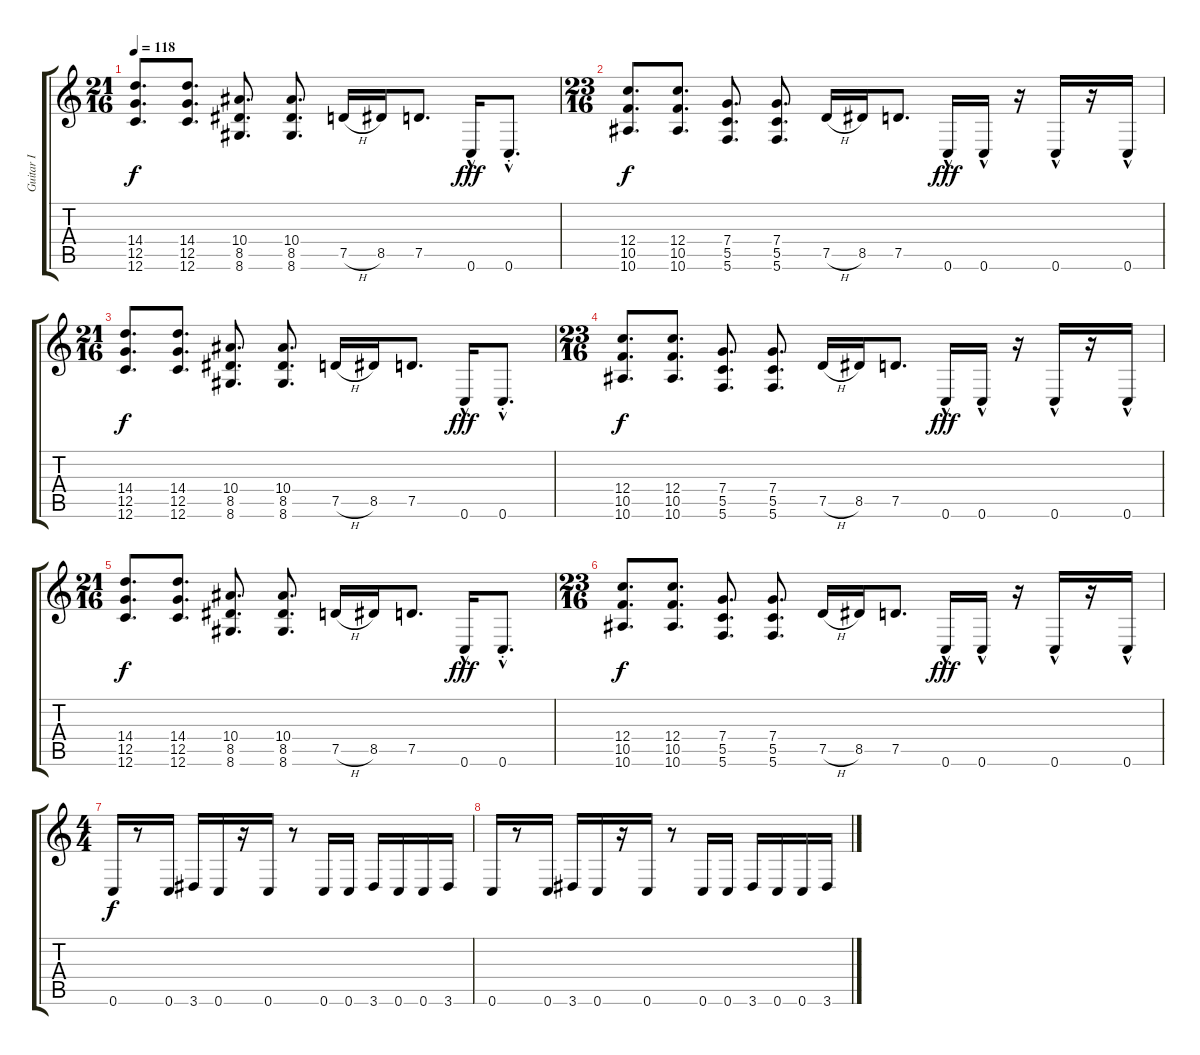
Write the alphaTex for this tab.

\track ("Guitar I" "Guitar I") {instrument electricguitarjazz}
\staff {score tabs}
\tuning (D4 A3 F3 C3 G2 C2) {hide}
\ts (21 16)
\tempo 118
\clef g2
\ks c
(14.4 12.5 12.6).8{d dy f volume 14 balance 14} (14.4 12.5 12.6).8{d} (10.4 8.5 8.6).8{d} (10.4 8.5 8.6).8{d} 7.5{h}.16 8.5.16 7.5.8{d} 0.6{hac}.16{dy fff} 0.6{hac st}.8{d} |
\ts (23 16)
(12.4 10.5 10.6).8{d dy f} (12.4 10.5 10.6).8{d} (7.4 5.5 5.6).8{d} (7.4 5.5 5.6).8{d} 7.5{h}.16 8.5.16 7.5.8{d} 0.6{hac}.16{dy fff} 0.6{hac}.16 r.16 0.6{hac}.16 r.16 0.6{hac}.16 |
\ts (21 16)
(14.4 12.5 12.6).8{d dy f volume 14 balance 14} (14.4 12.5 12.6).8{d} (10.4 8.5 8.6).8{d} (10.4 8.5 8.6).8{d} 7.5{h}.16 8.5.16 7.5.8{d} 0.6{hac}.16{dy fff} 0.6{hac st}.8{d} |
\ts (23 16)
(12.4 10.5 10.6).8{d dy f} (12.4 10.5 10.6).8{d} (7.4 5.5 5.6).8{d} (7.4 5.5 5.6).8{d} 7.5{h}.16 8.5.16 7.5.8{d} 0.6{hac}.16{dy fff} 0.6{hac}.16 r.16 0.6{hac}.16 r.16 0.6{hac}.16 |
\ts (21 16)
(14.4 12.5 12.6).8{d dy f volume 14 balance 14} (14.4 12.5 12.6).8{d} (10.4 8.5 8.6).8{d} (10.4 8.5 8.6).8{d} 7.5{h}.16 8.5.16 7.5.8{d} 0.6{hac}.16{dy fff} 0.6{hac st}.8{d} |
\ts (23 16)
(12.4 10.5 10.6).8{d dy f} (12.4 10.5 10.6).8{d} (7.4 5.5 5.6).8{d} (7.4 5.5 5.6).8{d} 7.5{h}.16 8.5.16 7.5.8{d} 0.6{hac}.16{dy fff} 0.6{hac}.16 r.16 0.6{hac}.16 r.16 0.6{hac}.16 |
\ts (4 4)
0.6.16{dy f volume 16 balance 8 instrument distortionguitar} r.8 0.6.16 3.6.16 0.6.16 r.16 0.6.16 r.8 0.6.16 0.6.16 3.6.16 0.6.16 0.6.16 3.6.16 |
0.6.16 r.8 0.6.16 3.6.16 0.6.16 r.16 0.6.16 r.8 0.6.16 0.6.16 3.6.16 0.6.16 0.6.16 3.6.16
